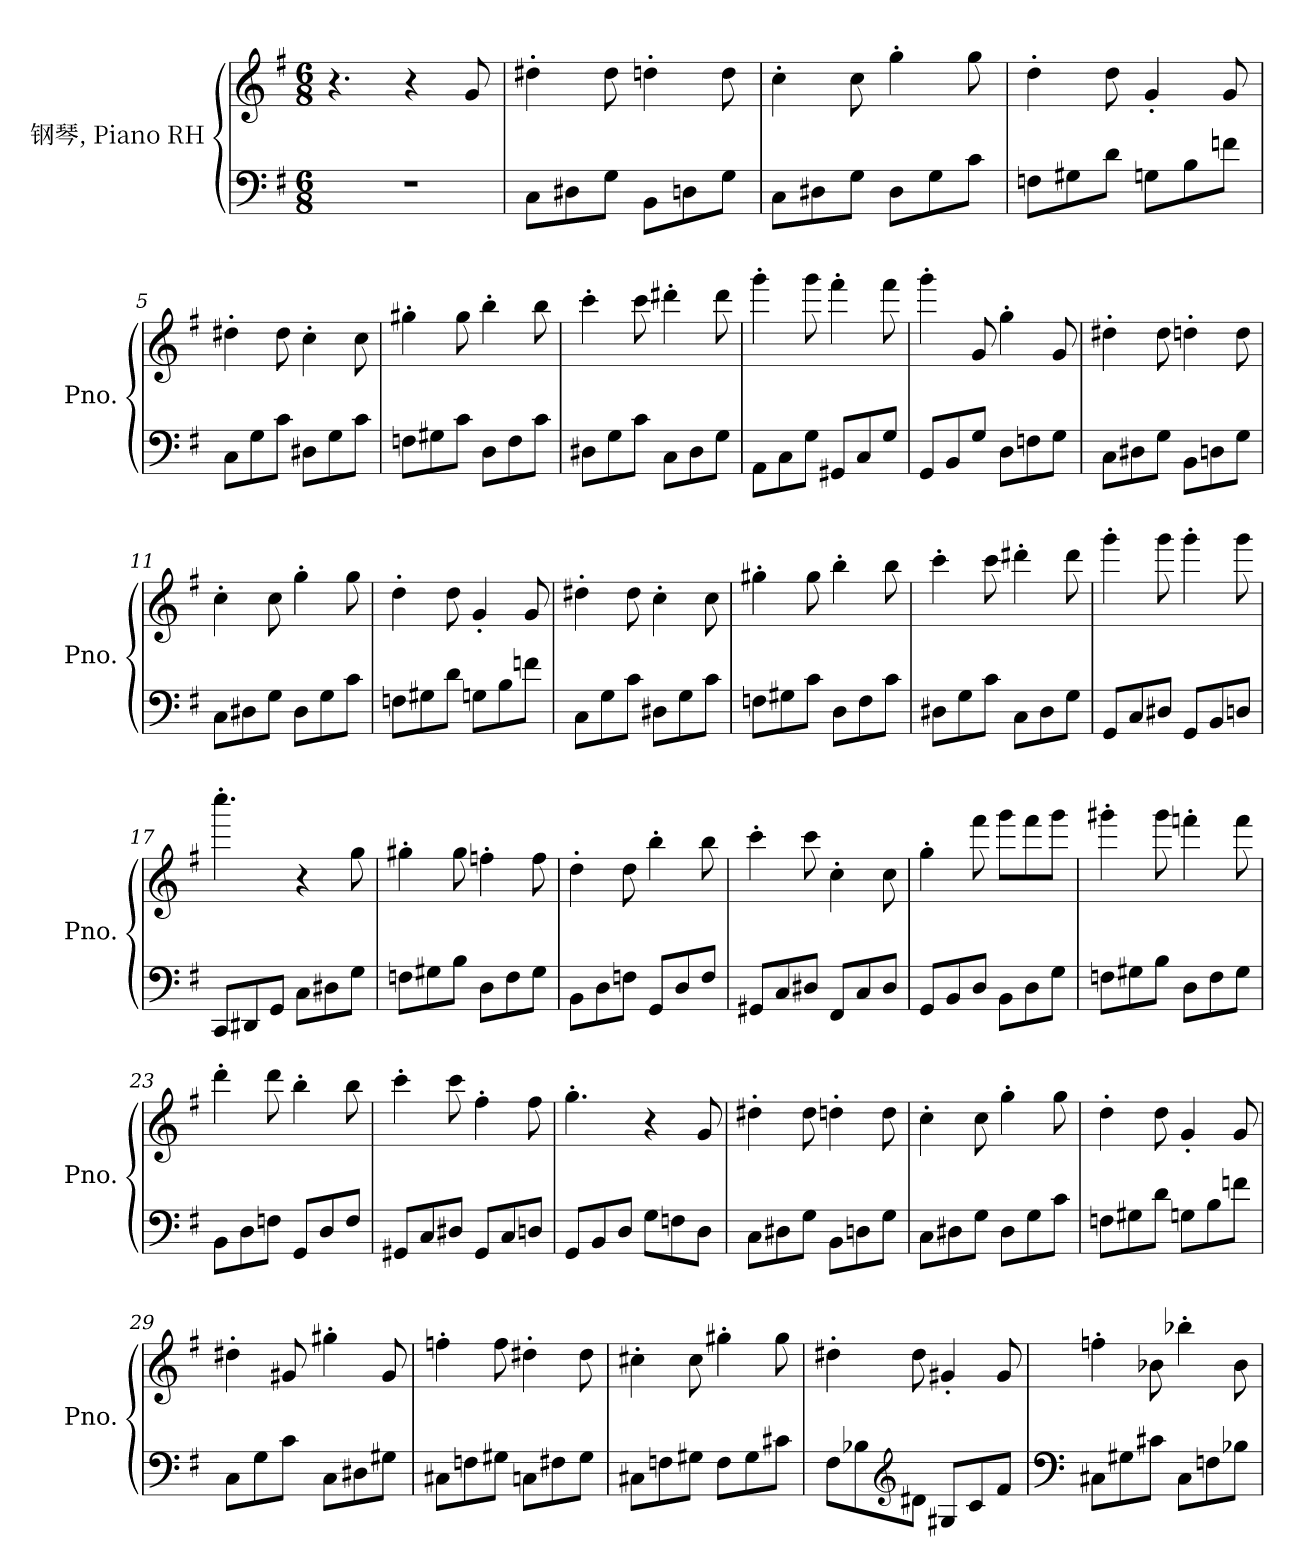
**kern	**kern
*part1	*part1
*staff2	*staff1
*I"钢琴, Piano RH	*
*I'Pno.	*
*clefF4	*clefG2
*k[f#]	*k[f#]
*M6/8	*M6/8
*MM264	*MM264
=1	=1
2.r	4.r
.	4r
*	*MM216
.	8g/
=2	=2
*	*MM264
8C\L	4dd#X'\
8D#X\	.
8G\J	8dd#\
8BB\L	4ddn'\
8Dn\	.
8G\J	8dd\
=3	=3
8C\L	4cc'\
8D#X\	.
8G\J	8cc\
8D#\L	4gg'\
8G\	.
8c\J	8gg\
=4	=4
8Fn\L	4dd'\
8G#X\	.
8d\J	8dd\
8Gn\L	4g'/
8B\	.
8fn\J	8g/
=5	=5
8C\L	4dd#X'\
8G\	.
8c\J	8dd#\
8D#X\L	4cc'\
8G\	.
8c\J	8cc\
!!LO:LB:g=z
=6	=6
8Fn\L	4gg#X'\
8G#X\	.
8c\J	8gg#\
8D\L	4bb'\
8F\	.
8c\J	8bb\
=7	=7
8D#X\L	4ccc'\
8G\	.
8c\J	8ccc\
8C\L	4ddd#X'\
8D#\	.
8G\J	8ddd#\
=8	=8
8AA\L	4ggg'\
8C\	.
8G\J	8ggg\
8GG#X/L	4fff#'\
8C/	.
8G/J	8fff#\
=9	=9
8GG/L	4ggg'\
8BB/	.
8G/J	8g/
8D\L	4gg'\
8Fn\	.
8G\J	8g/
=10	=10
8C\L	4dd#X'\
8D#X\	.
8G\J	8dd#\
8BB\L	4ddn'\
8Dn\	.
8G\J	8dd\
!!LO:LB:g=z
=11	=11
8C\L	4cc'\
8D#X\	.
8G\J	8cc\
8D#\L	4gg'\
8G\	.
8c\J	8gg\
=12	=12
8Fn\L	4dd'\
8G#X\	.
8d\J	8dd\
8Gn\L	4g'/
8B\	.
8fn\J	8g/
=13	=13
8C\L	4dd#X'\
8G\	.
8c\J	8dd#\
8D#X\L	4cc'\
8G\	.
8c\J	8cc\
=14	=14
8Fn\L	4gg#X'\
8G#X\	.
8c\J	8gg#\
8D\L	4bb'\
8F\	.
8c\J	8bb\
=15	=15
8D#X\L	4ccc'\
8G\	.
8c\J	8ccc\
8C\L	4ddd#X'\
8D#\	.
8G\J	8ddd#\
!!LO:LB:g=z
=16	=16
8GG/L	4ggg'\
8C/	.
8D#X/J	8ggg\
8GG/L	4ggg'\
8BB/	.
8Dn/J	8ggg\
=17	=17
8CC/L	4.cccc'\
8DD#X/	.
8GG/J	.
8C\L	4r
8D#X\	.
8G\J	8gg\
=18	=18
8Fn\L	4gg#X'\
8G#X\	.
8B\J	8gg#\
8D\L	4ffn'\
8F\	.
8G#\J	8ff\
=19	=19
8BB\L	4dd'\
8D\	.
8Fn\J	8dd\
8GG/L	4bb'\
8D/	.
8F/J	8bb\
=20	=20
8GG#X/L	4ccc'\
8C/	.
8D#X/J	8ccc\
8FF#/L	4cc'\
8C/	.
8D#/J	8cc\
!!LO:LB:g=z
=21	=21
8GG/L	4gg'\
8BB/	.
8D/J	8fff#\
8BB\L	8ggg\L
8D\	8fff#\
8G\J	8ggg\J
=22	=22
8Fn\L	4ggg#X'\
8G#X\	.
8B\J	8ggg#\
8D\L	4fffn'\
8F\	.
8G#\J	8fff\
=23	=23
8BB\L	4ddd'\
8D\	.
8Fn\J	8ddd\
8GG/L	4bb'\
8D/	.
8F/J	8bb\
=24	=24
8GG#X/L	4ccc'\
8C/	.
8D#X/J	8ccc\
8GG#/L	4ff#'\
8C/	.
8Dn/J	8ff#\
=25	=25
8GG/L	4.gg'\
8BB/	.
8D/J	.
*	*MM256
8G\L	4r
8Fn\	.
*	*MM240
8D\J	8g/
!!LO:LB:g=z
=26	=26
*	*MM256
8C\L	4dd#X'\
8D#X\	.
8G\J	8dd#\
8BB\L	4ddn'\
8Dn\	.
8G\J	8dd\
=27	=27
8C\L	4cc'\
8D#X\	.
8G\J	8cc\
8D#\L	4gg'\
8G\	.
8c\J	8gg\
=28	=28
8Fn\L	4dd'\
8G#X\	.
8d\J	8dd\
8Gn\L	4g'/
8B\	.
8fn\J	8g/
=29	=29
8C\L	4dd#X'\
8G\	.
*	*MM240
8c\J	8g#X/
8C\L	4gg#X'\
8D#X\	.
8G#X\J	8g#/
!!LO:PB:g=z
=30	=30
8C#X\L	4ffn'\
8Fn\	.
8G#X\J	8ff\
8Cn\L	4dd#X'\
8F#X\	.
8G#\J	8dd#\
=31	=31
8C#X\L	4cc#X'\
8Fn\	.
8G#X\J	8cc#\
8F\L	4gg#X'\
8G#\	.
8c#X\J	8gg#\
=32	=32
8F#\L	4dd#X'\
8B-X\	.
*clefG2	*
8d#X\J	8dd#\
8G#X/L	4g#X'/
8c/	.
8f#/J	8g#/
=33	=33
*clefF4	*
8C#X\L	4ffn'\
8G#X\	.
*	*MM240
8c#X\J	8b-X\
8C#\L	4bb-X'\
8Fn\	.
*	*MM262
8B-X\J	8b-\
=	=
*-	*-
